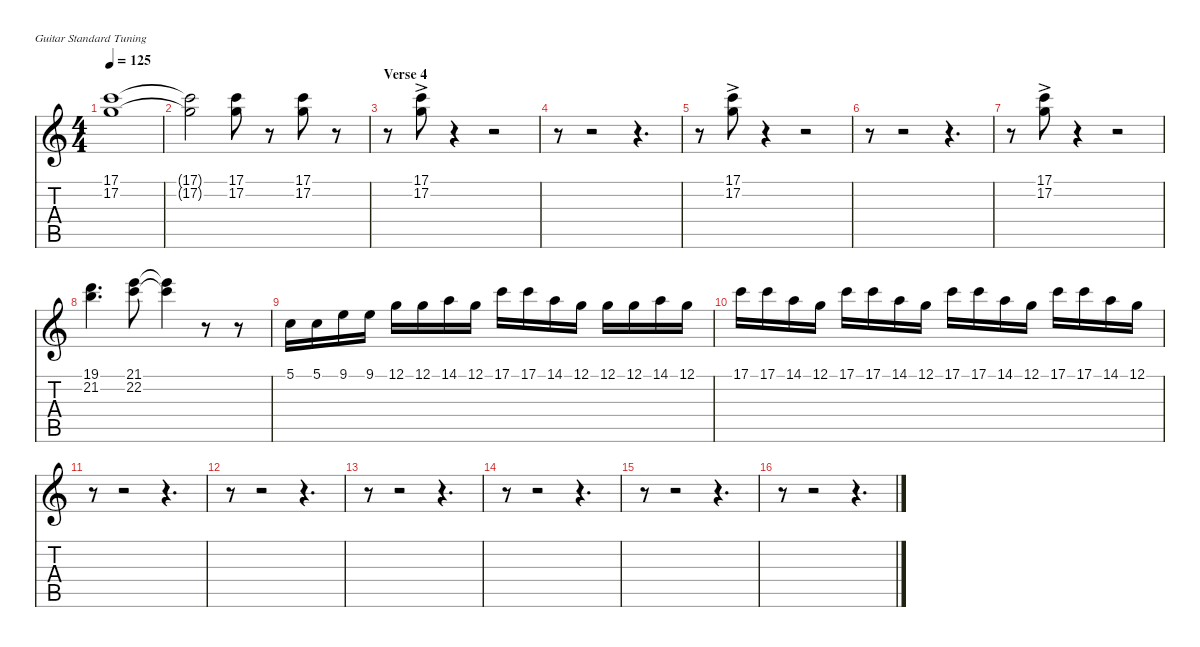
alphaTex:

\defaultSystemsLayout 4
\hideDynamics
\bracketExtendMode nobrackets
\singleTrackTrackNamePolicy hidden
\multiTrackTrackNamePolicy hidden
\otherSystemsTrackNameOrientation horizontal
\track ("Brass 2" "tpt.") {instrument brasssection}
\staff {score tabs}
\tuning (E4 B3 G3 D3 A2 E2)
\displaytranspose 3
\ts (4 4)
\tempo 125
\clef g2
\ks c
(17.1{t} 17.2{t}).1{dy f beam Down} |
(17.1{t} 17.2{t}).2{beam Down} (17.1 17.2).8{beam Down} r.8{beam Down} (17.1 17.2).8{beam Down} r.8{beam Down} |
\section ("" "Verse 4")
r.8{beam Down} (17.1{ac} 17.2{ac}).8{beam Down} r.4{beam Down} r.2{beam Down} |
r.8{beam Down} r.2{beam Down} r.4{d beam Down} |
r.8{beam Down} (17.1{ac} 17.2{ac}).8{beam Down} r.4{beam Down} r.2{beam Down} |
r.8{beam Down} r.2{beam Down} r.4{d beam Down} |
r.8{beam Down} (17.1{ac} 17.2{ac}).8{beam Down} r.4{beam Down} r.2{beam Down} |
(19.1 21.2).4{d beam Down} (21.1 22.2).8{beam Down} (21.1{t} 22.2{t}).4{beam Down} r.8{beam Down} r.8{beam Down} |
5.1.16{beam Down} 5.1.16{beam Down} 9.1.16{beam Down} 9.1.16{beam Down} 12.1.16{beam Down} 12.1.16{beam Down} 14.1.16{beam Down} 12.1.16{beam Down} 17.1.16{beam Down} 17.1.16{beam Down} 14.1.16{beam Down} 12.1.16{beam Down} 12.1.16{beam Down} 12.1.16{beam Down} 14.1.16{beam Down} 12.1.16{beam Down} |
17.1.16{beam Down} 17.1.16{beam Down} 14.1.16{beam Down} 12.1.16{beam Down} 17.1.16{beam Down} 17.1.16{beam Down} 14.1.16{beam Down} 12.1.16{beam Down} 17.1.16{beam Down} 17.1.16{beam Down} 14.1.16{beam Down} 12.1.16{beam Down} 17.1.16{beam Down} 17.1.16{beam Down} 14.1.16{beam Down} 12.1.16{beam Down} |
r.8{beam Down} r.2{beam Down} r.4{d beam Down} |
r.8{beam Down} r.2{beam Down} r.4{d beam Down} |
r.8{beam Down} r.2{beam Down} r.4{d beam Down} |
r.8{beam Down} r.2{beam Down} r.4{d beam Down} |
r.8{beam Down} r.2{beam Down} r.4{d beam Down} |
r.8{beam Down} r.2{beam Down} r.4{d beam Down}
